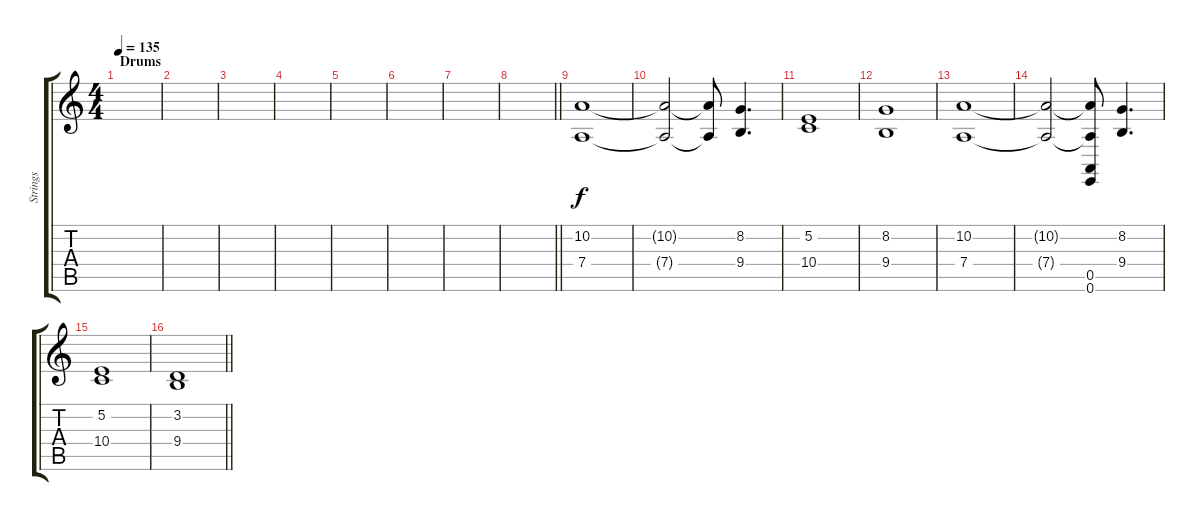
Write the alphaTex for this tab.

\track ("Strings" "Strings") {instrument stringensemble1}
\staff {score tabs}
\tuning (E4 B3 G3 D3 A2 E2) {hide}
\ts (4 4)
\section ("" "Drums")
\tempo 135
\clef g2
\ks c
|
|
|
|
|
|
|
\barLineRight lightlight
|
(10.2 7.4).1 |
(10.2{t} 7.4{t}).2 (10.2{t} 7.4{t}).8 (8.2 9.4).4{d} |
(5.2 10.4).1 |
(8.2 9.4).1 |
(10.2 7.4).1 |
(10.2{t} 7.4{t}).2 (10.2{t} 7.4{t} 0.5 0.6).8 (8.2 9.4).4{d} |
(5.2 10.4).1 |
\barLineRight lightlight
(3.2 9.4).1
